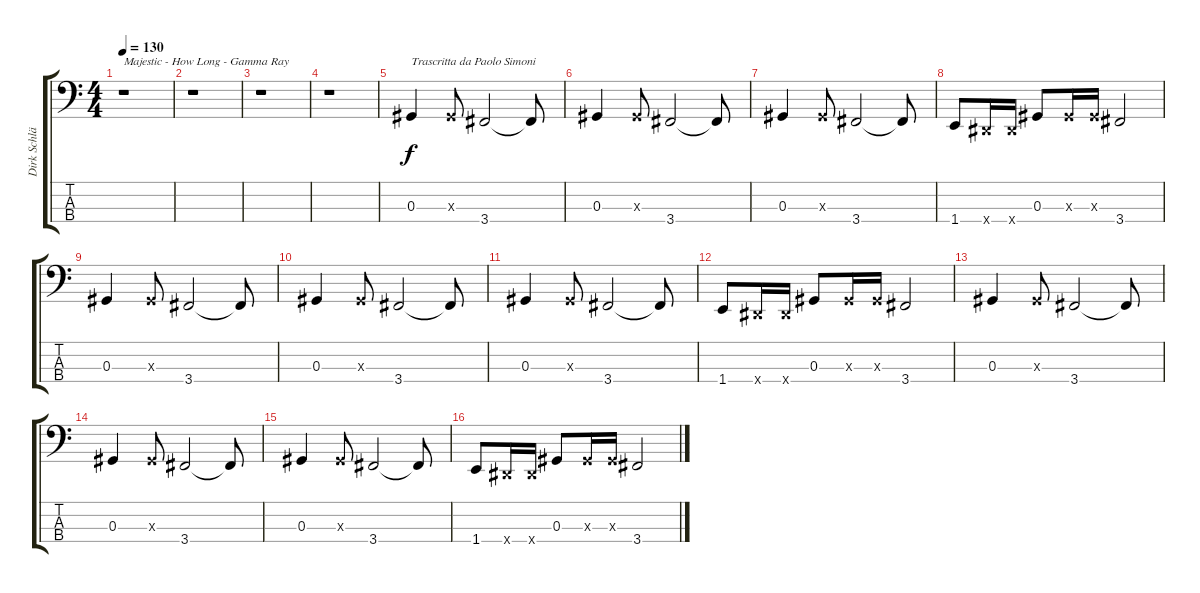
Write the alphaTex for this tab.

\track ("Dirk Schlächter" "Dirk Schlä") {instrument electricbasspick}
\staff {score tabs}
\tuning (Gb2 Db2 Ab1 Eb1) {hide}
\ts (4 4)
\tempo 130
\clef f4
\ks c
r.1{txt "Majestic - How Long - Gamma Ray" dy f instrument electricbasspick} |
r.1 |
r.1 |
r.1 |
0.3.4{txt "Trascritta da Paolo Simoni"} 0.3{x}.8 3.4.2 3.4{t}.8 |
0.3.4 0.3{x}.8 3.4.2 3.4{t}.8 |
0.3.4 0.3{x}.8 3.4.2 3.4{t}.8 |
1.4.8 0.4{x}.16 0.4{x}.16 0.3.8 0.3{x}.16 0.3{x}.16 3.4.2 |
0.3.4 0.3{x}.8 3.4.2 3.4{t}.8 |
0.3.4 0.3{x}.8 3.4.2 3.4{t}.8 |
0.3.4 0.3{x}.8 3.4.2 3.4{t}.8 |
1.4.8 0.4{x}.16 0.4{x}.16 0.3.8 0.3{x}.16 0.3{x}.16 3.4.2 |
0.3.4 0.3{x}.8 3.4.2 3.4{t}.8 |
0.3.4 0.3{x}.8 3.4.2 3.4{t}.8 |
0.3.4 0.3{x}.8 3.4.2 3.4{t}.8 |
1.4.8 0.4{x}.16 0.4{x}.16 0.3.8 0.3{x}.16 0.3{x}.16 3.4.2
